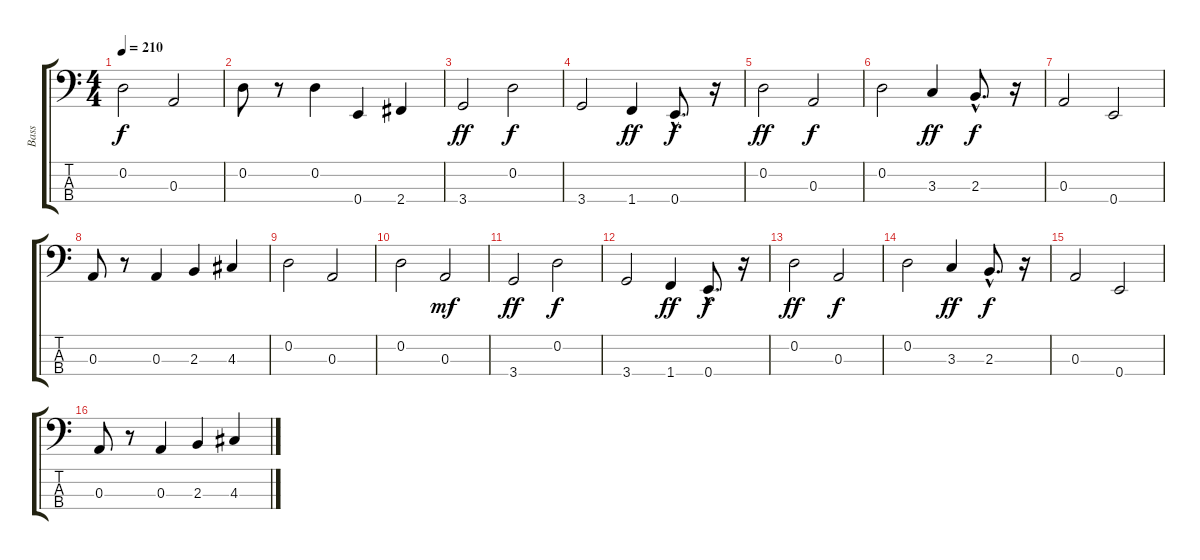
\track ("Bass  " "Bass  ") {instrument electricbassfinger}
\staff {score tabs}
\tuning (G2 D2 A1 E1) {hide}
\ts (4 4)
\tempo 210
\clef f4
\ks c
0.2.2{dy f} 0.3.2 |
0.2.8 r.8 0.2.4 0.4.4 2.4.4 |
3.4.2{dy ff} 0.2.2{dy f} |
3.4.2 1.4.4{dy ff} 0.4{hac}.8{d dy f} r.16 |
0.2.2{dy ff} 0.3.2{dy f} |
0.2.2 3.3.4{dy ff} 2.3{hac}.8{d dy f} r.16 |
0.3.2 0.4.2 |
0.3.8 r.8 0.3.4 2.3.4 4.3.4 |
0.2.2 0.3.2 |
0.2.2 0.3.2{dy mf} |
3.4.2{dy ff} 0.2.2{dy f} |
3.4.2 1.4.4{dy ff} 0.4{hac}.8{d dy f} r.16 |
0.2.2{dy ff} 0.3.2{dy f} |
0.2.2 3.3.4{dy ff} 2.3{hac}.8{d dy f} r.16 |
0.3.2 0.4.2 |
0.3.8 r.8 0.3.4 2.3.4 4.3.4
